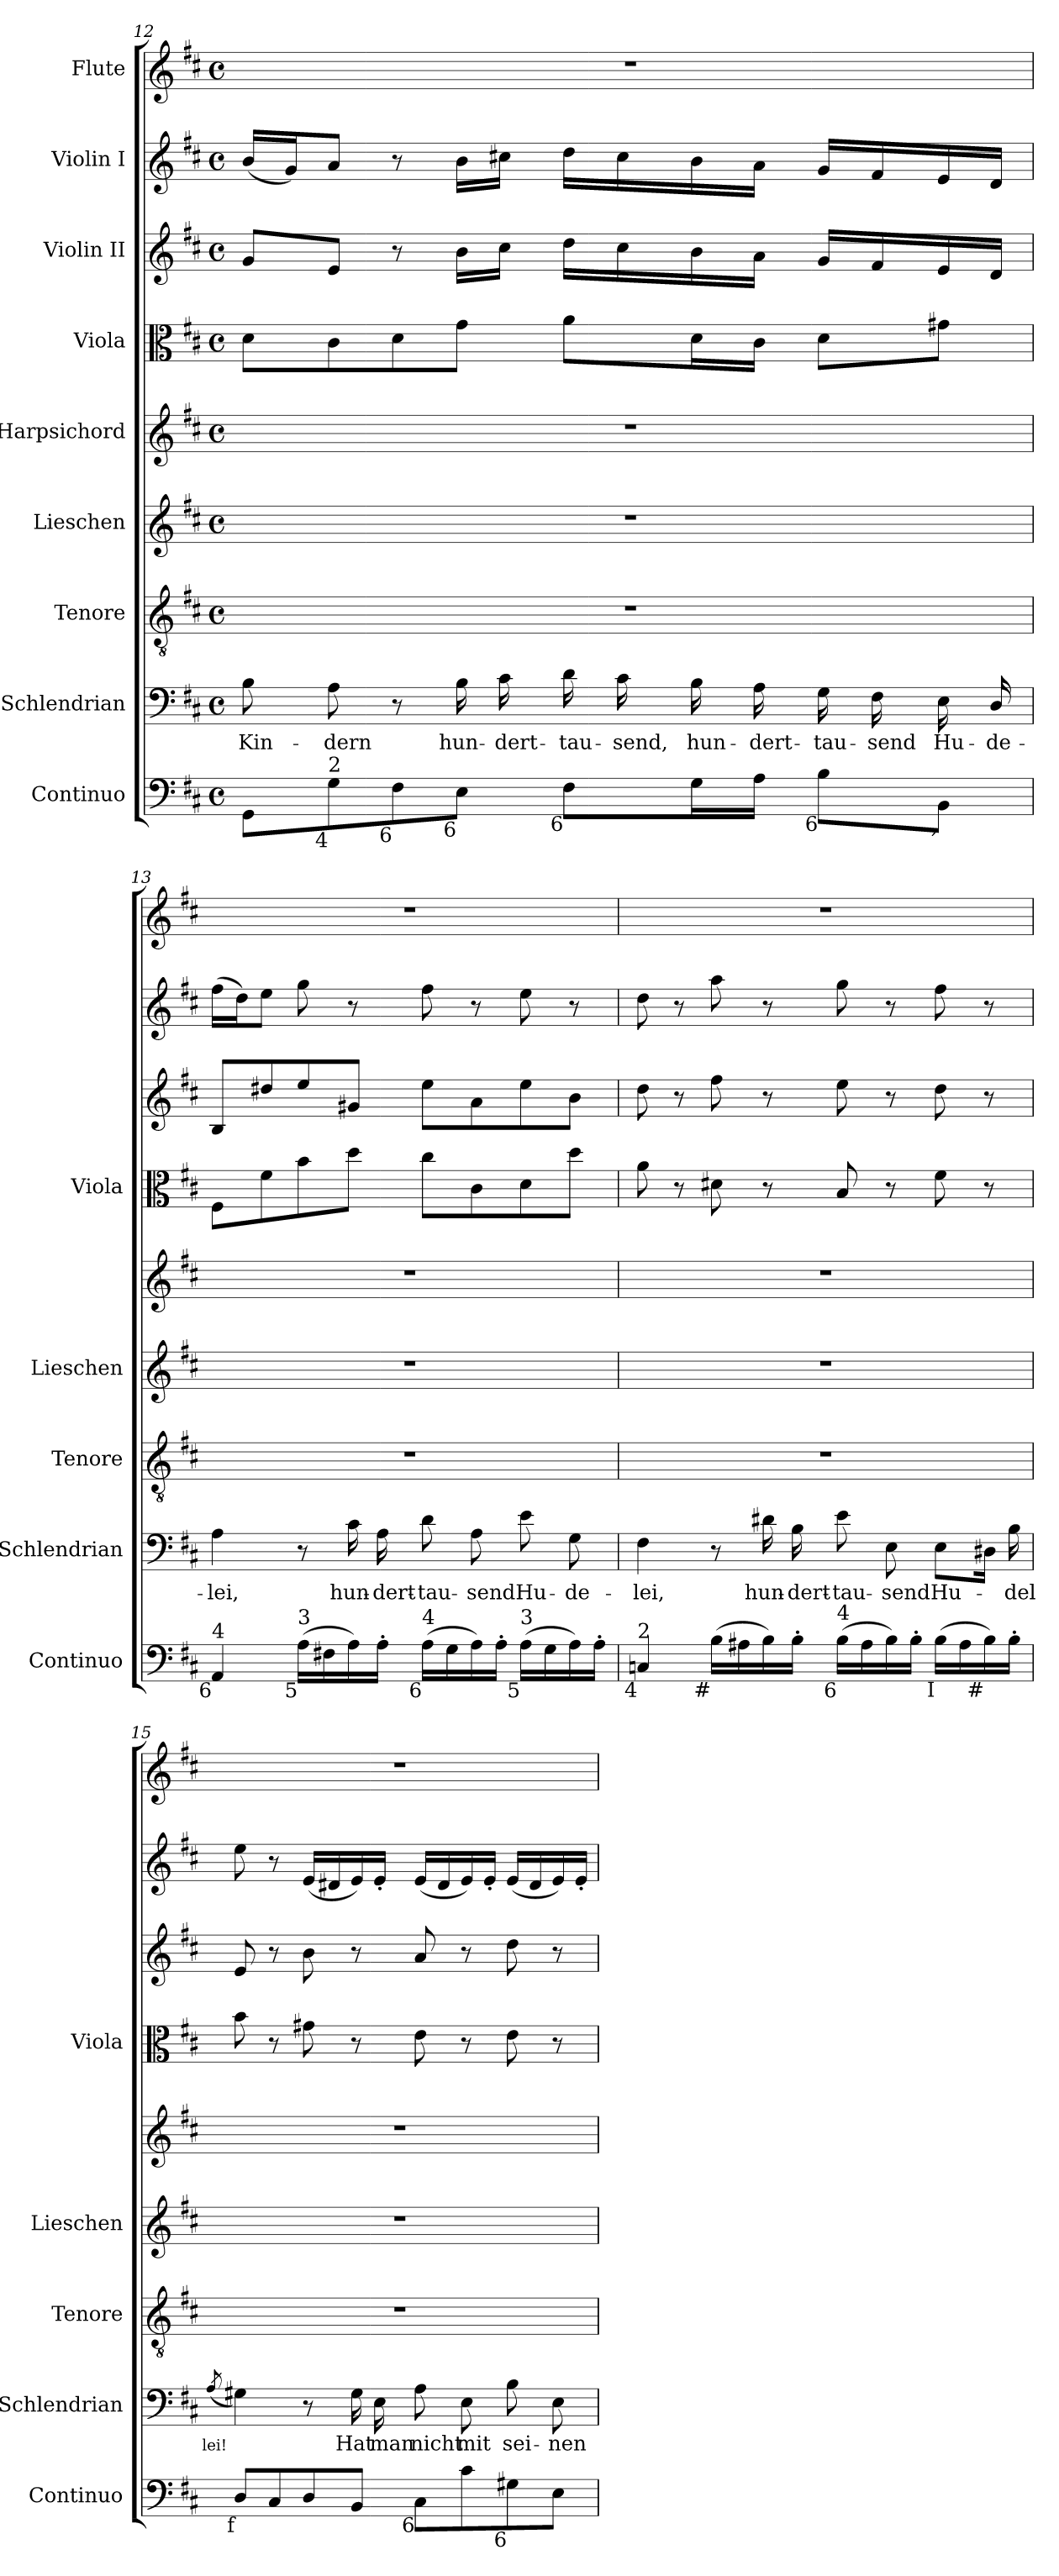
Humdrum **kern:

**kern	**kern	**text	**kern	**kern	**kern	**kern	**kern	**kern	**kern
*part9	*part8	*part8	*part7	*part6	*part5	*part4	*part3	*part2	*part1
*staff9	*staff8	*staff8	*staff7	*staff6	*staff5	*staff4	*staff3	*staff2	*staff1
*I"Continuo	*I"Schlendrian	*	*I"Tenore	*I"Lieschen	*I"Harpsichord	*I"Viola	*I"Violin II	*I"Violin I	*I"Flute
*I'Continuo	*I'Schlendrian	*	*I'Tenore	*I'Lieschen	*	*I'Viola	*	*	*
*clefF4	*clefF4	*	*clefGv2	*clefG2	*clefG2	*clefC3	*clefG2	*clefG2	*clefG2
*	*	*	*ITrd7c12	*	*	*	*	*	*
*k[f#c#]	*k[f#c#]	*	*k[f#c#]	*k[f#c#]	*k[f#c#]	*k[f#c#]	*k[f#c#]	*k[f#c#]	*k[f#c#]
*D:	*D:	*	*D:	*D:	*D:	*D:	*D:	*D:	*D:
*M4/4	*M4/4	*	*M4/4	*M4/4	*M4/4	*M4/4	*M4/4	*M4/4	*M4/4
*met(c)	*met(c)	*	*met(c)	*met(c)	*met(c)	*met(c)	*met(c)	*met(c)	*met(c)
=12	=12	=12	=12	=12	=12	=12	=12	=12	=12
!	!	!LO:LY:b:color=#000000	!	!	!	!	!	!	!
8GGi\L	8Bi\	Kin-	1r	1r	1r	8di\L	8gi/L	(16bi/LL	1r
.	.	.	.	.	.	.	.	16gi/J)	.
!LO:TX:b:rj:t=4	!	!	!	!	!	!	!	!	!
!LO:TX:t=2	!	!	!	!	!	!	!	!	!
!	!	!LO:LY:b:color=#000000	!	!	!	!	!	!	!
8Gi\	8Ai\	-dern	.	.	.	8c#i\	8ei/J	8ai/J	.
!LO:TX:b:rj:t=6	!	!	!	!	!	!	!	!	!
8F#i\	8r	.	.	.	.	8di\	8r	8r	.
!LO:TX:b:rj:t=6	!	!	!	!	!	!	!	!	!
!	!	!LO:LY:b:color=#000000	!	!	!	!	!	!	!
8Ei\J	16Bi\	hun-	.	.	.	8gi\J	16bi\LL	16bi\LL	.
!	!	!LO:LY:b:color=#000000	!	!	!	!	!	!	!
.	16c#i\	-dert-	.	.	.	.	16cc#i\JJ	16cc#Xi\JJ	.
!LO:TX:b:rj:t=6	!	!	!	!	!	!	!	!	!
!	!	!LO:LY:b:color=#000000	!	!	!	!	!	!	!
8F#i\L	16di\	-tau-	.	.	.	8ai\L	16ddi\LL	16ddi\LL	.
!	!	!LO:LY:b:color=#000000	!	!	!	!	!	!	!
.	16c#i\	-send,	.	.	.	.	16cc#i\	16cc#i\	.
!	!	!LO:LY:b:color=#000000	!	!	!	!	!	!	!
16Gi\L	16Bi\	hun-	.	.	.	16di\L	16bi\	16bi\	.
!	!	!LO:LY:b:color=#000000	!	!	!	!	!	!	!
16Ai\JJ	16Ai\	-dert-	.	.	.	16c#i\JJ	16ai\JJ	16ai\JJ	.
!LO:TX:b:rj:t=6	!	!	!	!	!	!	!	!	!
!	!	!LO:LY:b:color=#000000	!	!	!	!	!	!	!
8Bi\L	16Gi\	-tau-	.	.	.	8di\L	16gi/LL	16gi/LL	.
!	!	!LO:LY:b:color=#000000	!	!	!	!	!	!	!
.	16F#i\	-send	.	.	.	.	16f#i/	16f#i/	.
!LO:TX:b:rj:t=´	!	!	!	!	!	!	!	!	!
!	!	!LO:LY:b:color=#000000	!	!	!	!	!	!	!
8BBi\J	16Ei\	Hu-	.	.	.	8g#Xi\J	16ei/	16ei/	.
!	!	!LO:LY:b:color=#000000	!	!	!	!	!	!	!
.	16Di/	-de-	.	.	.	.	16di/JJ	16di/JJ	.
=13	=13	=13	=13	=13	=13	=13	=13	=13	=13
!LO:TX:b:rj:t=6	!	!	!	!	!	!	!	!	!
!LO:TX:t=4	!	!	!	!	!	!	!	!	!
!	!	!LO:LY:b:color=#000000	!	!	!	!	!	!	!
4AAi/	4Ai\	-lei,	1r	1r	1r	8F#i\L	8Bi/L	(16ff#i\LL	1r
.	.	.	.	.	.	.	.	16ddi\J)	.
.	.	.	.	.	.	8f#i\	8dd#Xi/	8eei\J	.
!LO:TX:b:rj:t=5	!	!	!	!	!	!	!	!	!
!LO:TX:t=3	!	!	!	!	!	!	!	!	!
(16Ai\LL	8r	.	.	.	.	8bi\	8eei/	8ggi\	.
16F#Xi\	.	.	.	.	.	.	.	.	.
!	!	!LO:LY:b:color=#000000	!	!	!	!	!	!	!
16Ai\)	16c#i\	hun-	.	.	.	8ddi\J	8g#Xi/J	8r	.
!	!	!LO:LY:b:color=#000000	!	!	!	!	!	!	!
16A'i\JJ	16Ai\	-dert-	.	.	.	.	.	.	.
!LO:TX:b:rj:t=6	!	!	!	!	!	!	!	!	!
!LO:TX:t=4	!	!	!	!	!	!	!	!	!
!	!	!LO:LY:b:color=#000000	!	!	!	!	!	!	!
(16Ai\LL	8di\	-tau-	.	.	.	8cc#i\L	8eei\L	8ff#i\	.
16Gi\	.	.	.	.	.	.	.	.	.
!	!	!LO:LY:b:color=#000000	!	!	!	!	!	!	!
16Ai\)	8Ai\	-send	.	.	.	8c#i\	8ai\	8r	.
16A'i\JJ	.	.	.	.	.	.	.	.	.
!LO:TX:b:rj:t=5	!	!	!	!	!	!	!	!	!
!LO:TX:t=3	!	!	!	!	!	!	!	!	!
!	!	!LO:LY:b:color=#000000	!	!	!	!	!	!	!
(16Ai\LL	8ei\	Hu-	.	.	.	8di\	8eei\	8eei\	.
16Gi\	.	.	.	.	.	.	.	.	.
!	!	!LO:LY:b:color=#000000	!	!	!	!	!	!	!
16Ai\)	8Gi\	-de-	.	.	.	8ddi\J	8bi\J	8r	.
16A'i\JJ	.	.	.	.	.	.	.	.	.
!!LO:LB:g=z
=14	=14	=14	=14	=14	=14	=14	=14	=14	=14
!LO:TX:b:rj:t=4	!	!	!	!	!	!	!	!	!
!LO:TX:t=2	!	!	!	!	!	!	!	!	!
!	!	!LO:LY:b:color=#000000	!	!	!	!	!	!	!
4Cni/	4F#i\	-lei,	1r	1r	1r	8ai\	8ddi\	8ddi\	1r
.	.	.	.	.	.	8r	8r	8r	.
!LO:TX:b:rj:t=#	!	!	!	!	!	!	!	!	!
(16Bi\LL	8r	.	.	.	.	8d#Xi\	8ff#i\	8aai\	.
16A#Xi\	.	.	.	.	.	.	.	.	.
!	!	!LO:LY:b:color=#000000	!	!	!	!	!	!	!
16Bi\)	16d#Xi\	hun-	.	.	.	8r	8r	8r	.
!	!	!LO:LY:b:color=#000000	!	!	!	!	!	!	!
16B'i\JJ	16Bi\	-dert-	.	.	.	.	.	.	.
!LO:TX:b:rj:t=6	!	!	!	!	!	!	!	!	!
!LO:TX:t=4	!	!	!	!	!	!	!	!	!
!	!	!LO:LY:b:color=#000000	!	!	!	!	!	!	!
(16Bi\LL	8ei\	-tau-	.	.	.	8Bi/	8eei\	8ggi\	.
16A#i\	.	.	.	.	.	.	.	.	.
!	!	!LO:LY:b:color=#000000	!	!	!	!	!	!	!
16Bi\)	8Ei\	-send	.	.	.	8r	8r	8r	.
16B'i\JJ	.	.	.	.	.	.	.	.	.
!LO:TX:b:rj:t=I	!	!	!	!	!	!	!	!	!
!	!	!LO:LY:b:color=#000000	!	!	!	!	!	!	!
(16Bi\LL	8Ei\L	Hu-	.	.	.	8f#i\	8ddi\	8ff#i\	.
16A#i\	.	.	.	.	.	.	.	.	.
!LO:TX:b:rj:t=#	!	!	!	!	!	!	!	!	!
16Bi\)	16D#Xi\Jk	.	.	.	.	8r	8r	8r	.
!	!	!LO:LY:b:color=#000000	!	!	!	!	!	!	!
16B'i\JJ	16Bi\	-del	.	.	.	.	.	.	.
=15	=15	=15	=15	=15	=15	=15	=15	=15	=15
!	!	!LO:LY:b:color=#000000	!	!	!	!	!	!	!
.	(8qAi/	lei!	.	.	.	.	.	.	.
!LO:TX:b:rj:t=f	!	!	!	!	!	!	!	!	!
8Di/L	4G#Xi\)	.	1r	1r	1r	8bi\	8ei/	8eei\	1r
8C#i/	.	.	.	.	.	8r	8r	8r	.
8Di/	8r	.	.	.	.	8g#Xi\	8bi\	(16ei/LL	.
.	.	.	.	.	.	.	.	16d#Xi/	.
!	!	!LO:LY:b:color=#000000	!	!	!	!	!	!	!
8BBi/J	16G#i\	Hat	.	.	.	8r	8r	16ei/)	.
!	!	!LO:LY:b:color=#000000	!	!	!	!	!	!	!
.	16Ei\	man	.	.	.	.	.	16e'i/JJ	.
!LO:TX:b:rj:t=6	!	!	!	!	!	!	!	!	!
!	!	!LO:LY:b:color=#000000	!	!	!	!	!	!	!
8C#i\L	8Ai\	nicht	.	.	.	8ei\	8ai/	(16ei/LL	.
.	.	.	.	.	.	.	.	16d#i/	.
!	!	!LO:LY:b:color=#000000	!	!	!	!	!	!	!
8c#i\	8Ei\	mit	.	.	.	8r	8r	16ei/)	.
.	.	.	.	.	.	.	.	16e'i/JJ	.
!LO:TX:b:rj:t=6	!	!	!	!	!	!	!	!	!
!	!	!LO:LY:b:color=#000000	!	!	!	!	!	!	!
8G#Xi\	8Bi\	sei-	.	.	.	8ei\	8ddi\	(16ei/LL	.
.	.	.	.	.	.	.	.	16d#i/	.
!	!	!LO:LY:b:color=#000000	!	!	!	!	!	!	!
8Ei\J	8Ei\	-nen	.	.	.	8r	8r	16ei/)	.
.	.	.	.	.	.	.	.	16e'i/JJ	.
=	=	=	=	=	=	=	=	=	=
*-	*-	*-	*-	*-	*-	*-	*-	*-	*-
